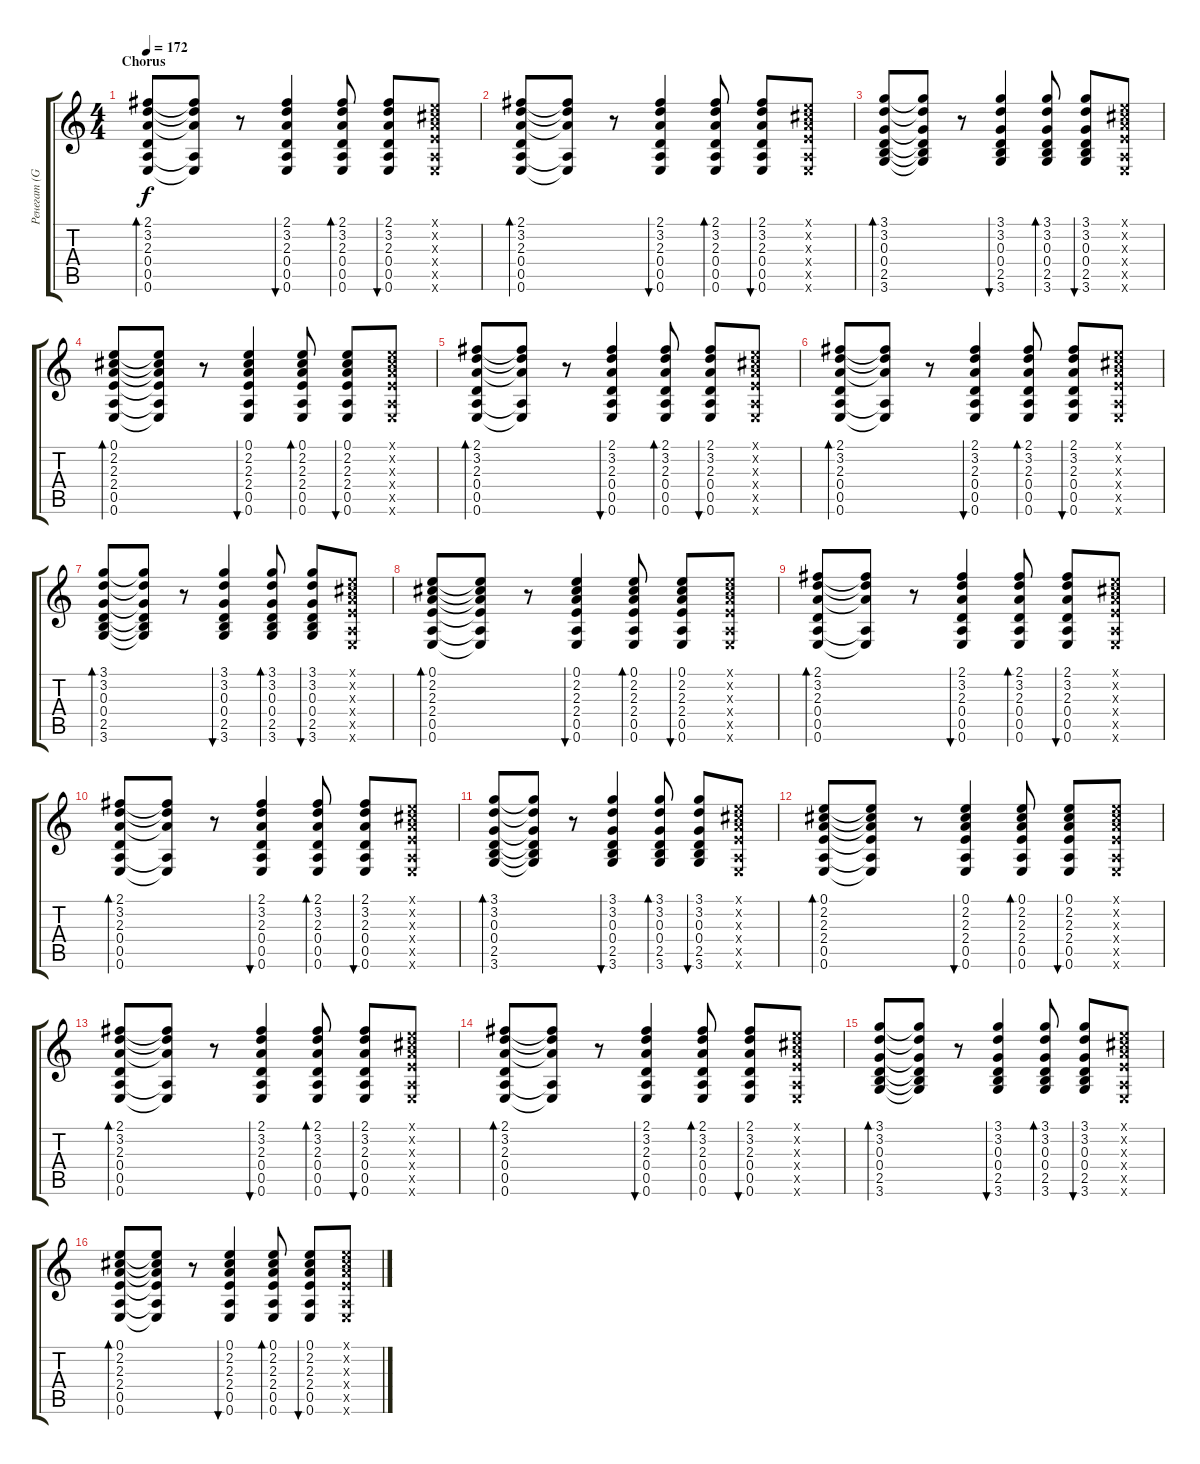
\track ("Ренегат (Guitar 1)" "Ренегат (G") {instrument acousticguitarnylon}
\staff {score tabs}
\tuning (E4 B3 G3 D3 A2 E2) {hide}
\ts (4 4)
\section ("" "Chorus")
\tempo 172
\clef g2
\ks c
(2.1 3.2 2.3 0.4 0.5 0.6).8{bd 60 dy f} (2.1{t} 3.2{t} 2.3{t} 0.5{t} 0.6{t}).8 r.8 (2.1 3.2 2.3 0.4 0.5 0.6).4{bu 60} (2.1 3.2 2.3 0.4 0.5 0.6).8{bd 60} (2.1 3.2 2.3 0.4 0.5 0.6).8{bu 60} (0.1{x} 2.2{x} 2.3{x} 2.4{x} 0.5{x} 0.6{x}).8 |
(2.1 3.2 2.3 0.4 0.5 0.6).8{bd 60} (2.1{t} 3.2{t} 2.3{t} 0.5{t} 0.6{t}).8 r.8 (2.1 3.2 2.3 0.4 0.5 0.6).4{bu 60} (2.1 3.2 2.3 0.4 0.5 0.6).8{bd 60} (2.1 3.2 2.3 0.4 0.5 0.6).8{bu 60} (0.1{x} 2.2{x} 2.3{x} 2.4{x} 0.5{x} 0.6{x}).8 |
(3.1 3.2 0.3 0.4 2.5 3.6).8{bd 60} (3.1{t} 3.2{t} 0.3{t} 0.4{t} 2.5{t} 3.6{t}).8 r.8 (3.1 3.2 0.3 0.4 2.5 3.6).4{bu 60} (3.1 3.2 0.3 0.4 2.5 3.6).8{bd 60} (3.1 3.2 0.3 0.4 2.5 3.6).8{bu 60} (0.1{x} 2.2{x} 2.3{x} 2.4{x} 0.5{x} 0.6{x}).8 |
(0.1 2.2 2.3 2.4 0.5 0.6).8{bd 60} (0.1{t} 2.2{t} 2.3{t} 2.4{t} 0.5{t} 0.6{t}).8 r.8 (0.1 2.2 2.3 2.4 0.5 0.6).4{bu 60} (0.1 2.2 2.3 2.4 0.5 0.6).8{bd 60} (0.1 2.2 2.3 2.4 0.5 0.6).8{bu 60} (0.1{x} 2.2{x} 2.3{x} 2.4{x} 0.5{x} 0.6{x}).8 |
(2.1 3.2 2.3 0.4 0.5 0.6).8{bd 60} (2.1{t} 3.2{t} 2.3{t} 0.5{t} 0.6{t}).8 r.8 (2.1 3.2 2.3 0.4 0.5 0.6).4{bu 60} (2.1 3.2 2.3 0.4 0.5 0.6).8{bd 60} (2.1 3.2 2.3 0.4 0.5 0.6).8{bu 60} (0.1{x} 2.2{x} 2.3{x} 2.4{x} 0.5{x} 0.6{x}).8 |
(2.1 3.2 2.3 0.4 0.5 0.6).8{bd 60} (2.1{t} 3.2{t} 2.3{t} 0.5{t} 0.6{t}).8 r.8 (2.1 3.2 2.3 0.4 0.5 0.6).4{bu 60} (2.1 3.2 2.3 0.4 0.5 0.6).8{bd 60} (2.1 3.2 2.3 0.4 0.5 0.6).8{bu 60} (0.1{x} 2.2{x} 2.3{x} 2.4{x} 0.5{x} 0.6{x}).8 |
(3.1 3.2 0.3 0.4 2.5 3.6).8{bd 60} (3.1{t} 3.2{t} 0.3{t} 0.4{t} 2.5{t} 3.6{t}).8 r.8 (3.1 3.2 0.3 0.4 2.5 3.6).4{bu 60} (3.1 3.2 0.3 0.4 2.5 3.6).8{bd 60} (3.1 3.2 0.3 0.4 2.5 3.6).8{bu 60} (0.1{x} 2.2{x} 2.3{x} 2.4{x} 0.5{x} 0.6{x}).8 |
(0.1 2.2 2.3 2.4 0.5 0.6).8{bd 60} (0.1{t} 2.2{t} 2.3{t} 2.4{t} 0.5{t} 0.6{t}).8 r.8 (0.1 2.2 2.3 2.4 0.5 0.6).4{bu 60} (0.1 2.2 2.3 2.4 0.5 0.6).8{bd 60} (0.1 2.2 2.3 2.4 0.5 0.6).8{bu 60} (0.1{x} 2.2{x} 2.3{x} 2.4{x} 0.5{x} 0.6{x}).8 |
(2.1 3.2 2.3 0.4 0.5 0.6).8{bd 60} (2.1{t} 3.2{t} 2.3{t} 0.5{t} 0.6{t}).8 r.8 (2.1 3.2 2.3 0.4 0.5 0.6).4{bu 60} (2.1 3.2 2.3 0.4 0.5 0.6).8{bd 60} (2.1 3.2 2.3 0.4 0.5 0.6).8{bu 60} (0.1{x} 2.2{x} 2.3{x} 2.4{x} 0.5{x} 0.6{x}).8 |
(2.1 3.2 2.3 0.4 0.5 0.6).8{bd 60} (2.1{t} 3.2{t} 2.3{t} 0.5{t} 0.6{t}).8 r.8 (2.1 3.2 2.3 0.4 0.5 0.6).4{bu 60} (2.1 3.2 2.3 0.4 0.5 0.6).8{bd 60} (2.1 3.2 2.3 0.4 0.5 0.6).8{bu 60} (0.1{x} 2.2{x} 2.3{x} 2.4{x} 0.5{x} 0.6{x}).8 |
(3.1 3.2 0.3 0.4 2.5 3.6).8{bd 60} (3.1{t} 3.2{t} 0.3{t} 0.4{t} 2.5{t} 3.6{t}).8 r.8 (3.1 3.2 0.3 0.4 2.5 3.6).4{bu 60} (3.1 3.2 0.3 0.4 2.5 3.6).8{bd 60} (3.1 3.2 0.3 0.4 2.5 3.6).8{bu 60} (0.1{x} 2.2{x} 2.3{x} 2.4{x} 0.5{x} 0.6{x}).8 |
(0.1 2.2 2.3 2.4 0.5 0.6).8{bd 60} (0.1{t} 2.2{t} 2.3{t} 2.4{t} 0.5{t} 0.6{t}).8 r.8 (0.1 2.2 2.3 2.4 0.5 0.6).4{bu 60} (0.1 2.2 2.3 2.4 0.5 0.6).8{bd 60} (0.1 2.2 2.3 2.4 0.5 0.6).8{bu 60} (0.1{x} 2.2{x} 2.3{x} 2.4{x} 0.5{x} 0.6{x}).8 |
(2.1 3.2 2.3 0.4 0.5 0.6).8{bd 60} (2.1{t} 3.2{t} 2.3{t} 0.5{t} 0.6{t}).8 r.8 (2.1 3.2 2.3 0.4 0.5 0.6).4{bu 60} (2.1 3.2 2.3 0.4 0.5 0.6).8{bd 60} (2.1 3.2 2.3 0.4 0.5 0.6).8{bu 60} (0.1{x} 2.2{x} 2.3{x} 2.4{x} 0.5{x} 0.6{x}).8 |
(2.1 3.2 2.3 0.4 0.5 0.6).8{bd 60} (2.1{t} 3.2{t} 2.3{t} 0.5{t} 0.6{t}).8 r.8 (2.1 3.2 2.3 0.4 0.5 0.6).4{bu 60} (2.1 3.2 2.3 0.4 0.5 0.6).8{bd 60} (2.1 3.2 2.3 0.4 0.5 0.6).8{bu 60} (0.1{x} 2.2{x} 2.3{x} 2.4{x} 0.5{x} 0.6{x}).8 |
(3.1 3.2 0.3 0.4 2.5 3.6).8{bd 60} (3.1{t} 3.2{t} 0.3{t} 0.4{t} 2.5{t} 3.6{t}).8 r.8 (3.1 3.2 0.3 0.4 2.5 3.6).4{bu 60} (3.1 3.2 0.3 0.4 2.5 3.6).8{bd 60} (3.1 3.2 0.3 0.4 2.5 3.6).8{bu 60} (0.1{x} 2.2{x} 2.3{x} 2.4{x} 0.5{x} 0.6{x}).8 |
(0.1 2.2 2.3 2.4 0.5 0.6).8{bd 60} (0.1{t} 2.2{t} 2.3{t} 2.4{t} 0.5{t} 0.6{t}).8 r.8 (0.1 2.2 2.3 2.4 0.5 0.6).4{bu 60} (0.1 2.2 2.3 2.4 0.5 0.6).8{bd 60} (0.1 2.2 2.3 2.4 0.5 0.6).8{bu 60} (0.1{x} 2.2{x} 2.3{x} 2.4{x} 0.5{x} 0.6{x}).8
